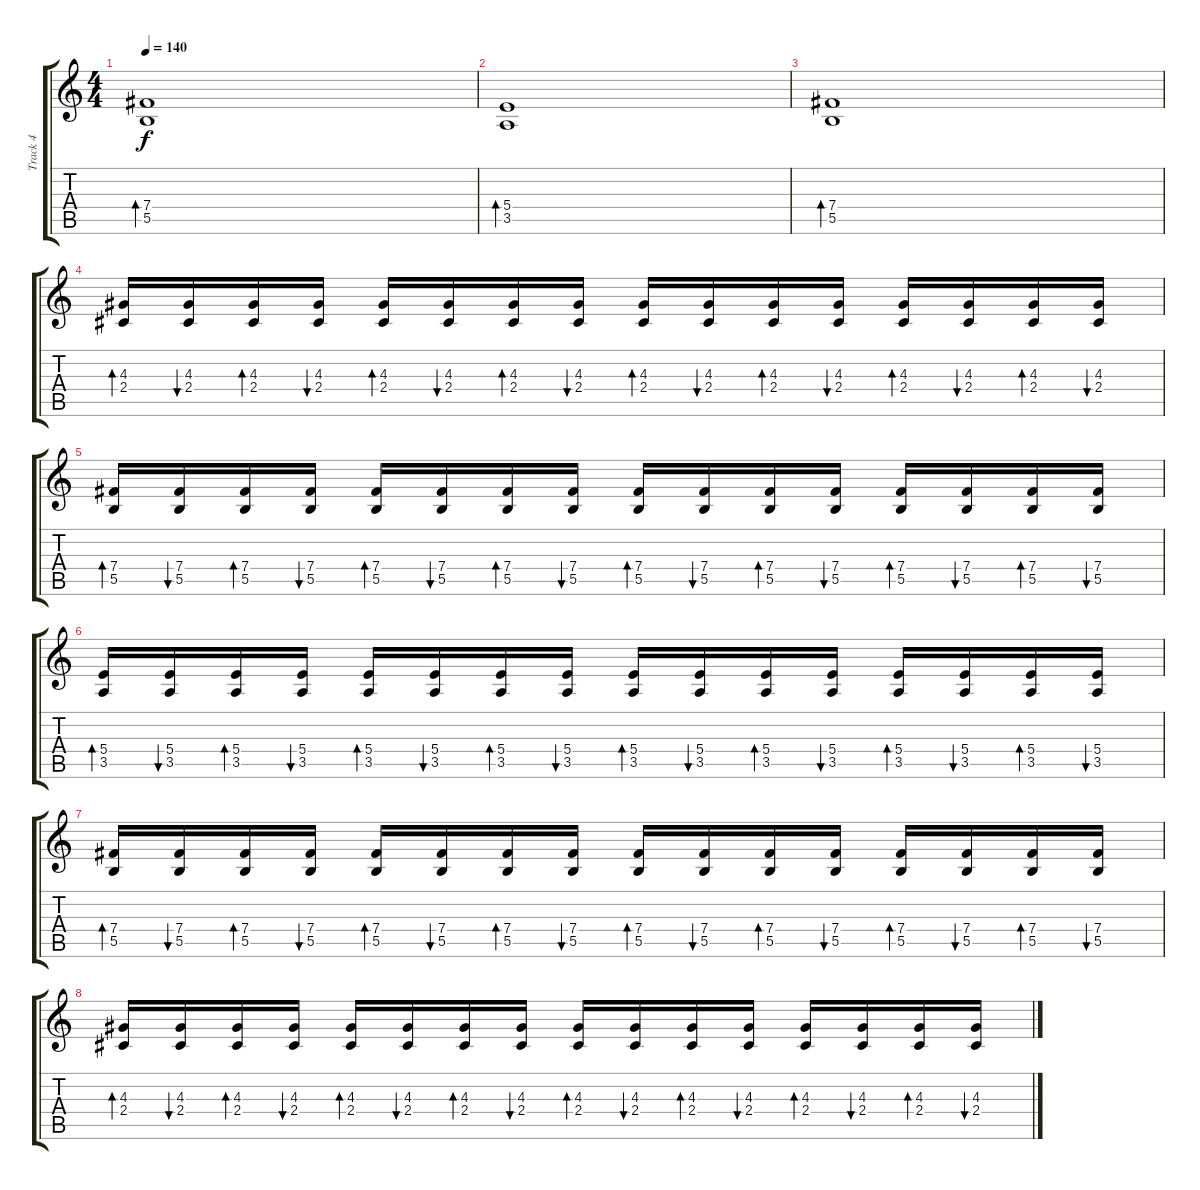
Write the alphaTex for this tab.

\track ("Track 4" "Track 4") {instrument electricguitarjazz}
\staff {score tabs}
\tuning (Db4 Ab3 E3 B2 Gb2 Db2) {hide}
\ts (4 4)
\tempo 140
\clef g2
\ks c
(7.4 5.5).1{bd 120 dy f} |
(5.4 3.5).1{bd 120} |
(7.4 5.5).1{bd 120} |
(4.3 2.4).16{bd 120} (4.3 2.4).16{bu 120} (4.3 2.4).16{bd 120} (4.3 2.4).16{bu 120} (4.3 2.4).16{bd 120} (4.3 2.4).16{bu 120} (4.3 2.4).16{bd 120} (4.3 2.4).16{bu 120} (4.3 2.4).16{bd 120} (4.3 2.4).16{bu 120} (4.3 2.4).16{bd 120} (4.3 2.4).16{bu 120} (4.3 2.4).16{bd 120} (4.3 2.4).16{bu 120} (4.3 2.4).16{bd 120} (4.3 2.4).16{bu 120} |
(7.4 5.5).16{bd 120} (7.4 5.5).16{bu 120} (7.4 5.5).16{bd 120} (7.4 5.5).16{bu 120} (7.4 5.5).16{bd 120} (7.4 5.5).16{bu 120} (7.4 5.5).16{bd 120} (7.4 5.5).16{bu 120} (7.4 5.5).16{bd 120} (7.4 5.5).16{bu 120} (7.4 5.5).16{bd 120} (7.4 5.5).16{bu 120} (7.4 5.5).16{bd 120} (7.4 5.5).16{bu 120} (7.4 5.5).16{bd 120} (7.4 5.5).16{bu 120} |
(5.4 3.5).16{bd 120} (5.4 3.5).16{bu 120} (5.4 3.5).16{bd 120} (5.4 3.5).16{bu 120} (5.4 3.5).16{bd 120} (5.4 3.5).16{bu 120} (5.4 3.5).16{bd 120} (5.4 3.5).16{bu 120} (5.4 3.5).16{bd 120} (5.4 3.5).16{bu 120} (5.4 3.5).16{bd 120} (5.4 3.5).16{bu 120} (5.4 3.5).16{bd 120} (5.4 3.5).16{bu 120} (5.4 3.5).16{bd 120} (5.4 3.5).16{bu 120} |
(7.4 5.5).16{bd 120} (7.4 5.5).16{bu 120} (7.4 5.5).16{bd 120} (7.4 5.5).16{bu 120} (7.4 5.5).16{bd 120} (7.4 5.5).16{bu 120} (7.4 5.5).16{bd 120} (7.4 5.5).16{bu 120} (7.4 5.5).16{bd 120} (7.4 5.5).16{bu 120} (7.4 5.5).16{bd 120} (7.4 5.5).16{bu 120} (7.4 5.5).16{bd 120} (7.4 5.5).16{bu 120} (7.4 5.5).16{bd 120} (7.4 5.5).16{bu 120} |
(4.3 2.4).16{bd 120} (4.3 2.4).16{bu 120} (4.3 2.4).16{bd 120} (4.3 2.4).16{bu 120} (4.3 2.4).16{bd 120} (4.3 2.4).16{bu 120} (4.3 2.4).16{bd 120} (4.3 2.4).16{bu 120} (4.3 2.4).16{bd 120} (4.3 2.4).16{bu 120} (4.3 2.4).16{bd 120} (4.3 2.4).16{bu 120} (4.3 2.4).16{bd 120} (4.3 2.4).16{bu 120} (4.3 2.4).16{bd 120} (4.3 2.4).16{bu 120}
